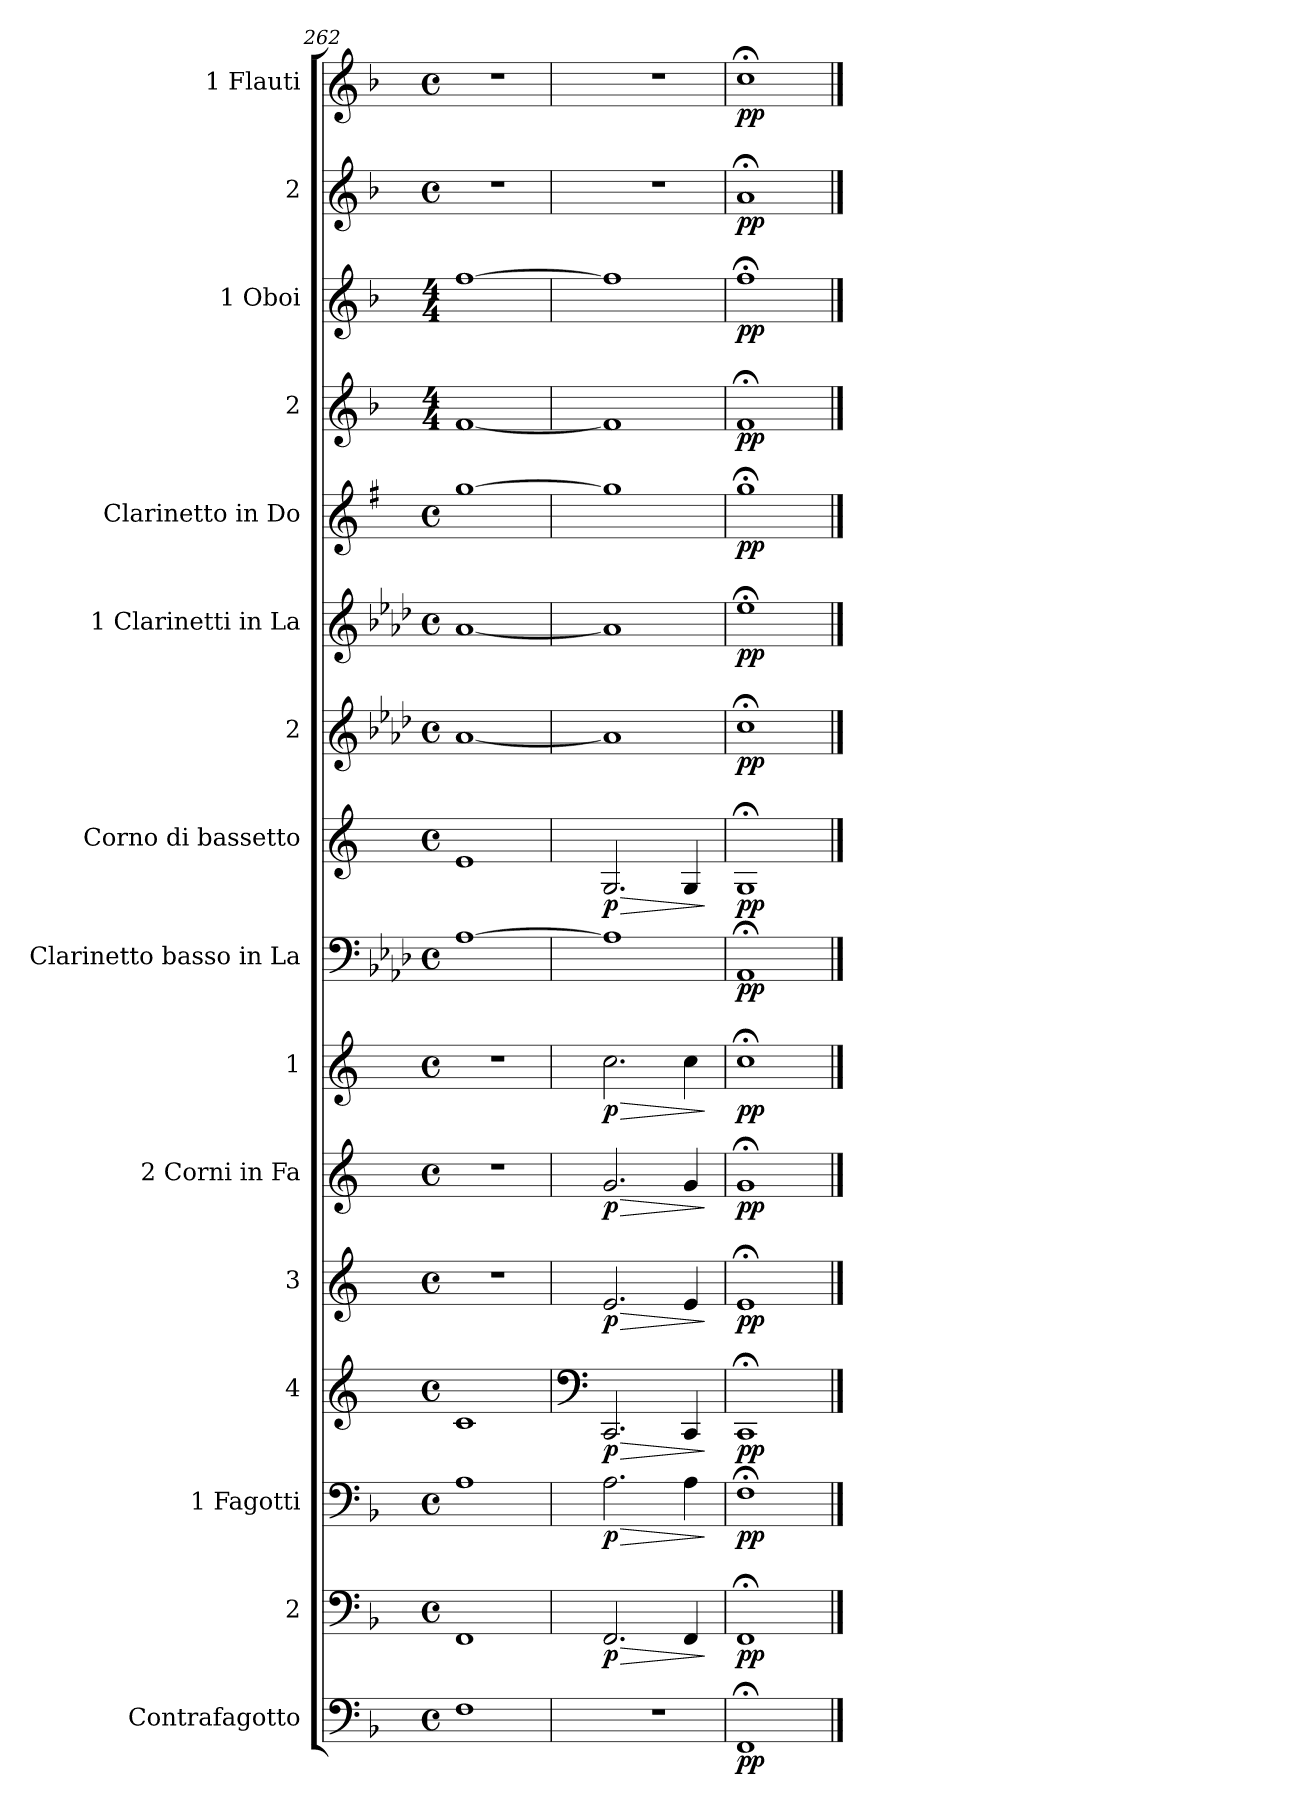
**kern	**dynam	**kern	**dynam	**kern	**dynam	**kern	**dynam	**kern	**dynam	**kern	**dynam	**kern	**dynam	**kern	**dynam	**kern	**dynam	**kern	**dynam	**kern	**dynam	**kern	**dynam	**kern	**dynam	**kern	**dynam	**kern	**dynam	**kern	**dynam
*part16	*part16	*part15	*part15	*part14	*part14	*part13	*part13	*part12	*part12	*part11	*part11	*part10	*part10	*part9	*part9	*part8	*part8	*part7	*part7	*part6	*part6	*part5	*part5	*part4	*part4	*part3	*part3	*part2	*part2	*part1	*part1
*staff16	*staff16	*staff15	*staff15	*staff14	*staff14	*staff13	*staff13	*staff12	*staff12	*staff11	*staff11	*staff10	*staff10	*staff9	*staff9	*staff8	*staff8	*staff7	*staff7	*staff6	*staff6	*staff5	*staff5	*staff4	*staff4	*staff3	*staff3	*staff2	*staff2	*staff1	*staff1
*I"Contrafagotto	*	*I"2	*	*I"1  Fagotti	*	*I"4	*	*I"3	*	*I"2  Corni in Fa	*	*I"1	*	*I"Clarinetto basso in La	*	*I"Corno di bassetto	*	*I"2	*	*I"1  Clarinetti in La	*	*I"Clarinetto in Do	*	*I"2	*	*I"1  Oboi	*	*I"2	*	*I"1  Flauti	*
*I'C.Fg.	*	*	*	*I'1  Fg.	*	*	*	*	*	*I'2  Cor. in Fa	*	*	*	*I'Cl. bas. in La	*	*I'Cor. di bast.	*	*	*	*I'1  Cl. in La	*	*I'Cl. in Do	*	*	*	*I'1  Ob.	*	*	*	*I'1  Fl.	*
*clefF4	*	*clefF4	*	*clefF4	*	*clefG2	*	*clefG2	*	*clefG2	*	*clefG2	*	*clefF4	*	*clefG2	*	*clefG2	*	*clefG2	*	*clefG2	*	*clefG2	*	*clefG2	*	*clefG2	*	*clefG2	*
*ITrd7c12	*	*	*	*	*	*ITrd4c7	*	*ITrd4c7	*	*ITrd4c7	*	*ITrd4c7	*	*ITrd2c3	*	*ITrd4c7	*	*ITrd2c3	*	*ITrd2c3	*	*ITrd1c2	*	*	*	*	*	*	*	*	*
*k[b-]	*	*k[b-]	*	*k[b-]	*	*k[b-]	*	*k[b-]	*	*k[b-]	*	*k[b-]	*	*k[b-]	*	*k[b-]	*	*k[b-]	*	*k[b-]	*	*k[b-]	*	*k[b-]	*	*k[b-]	*	*k[b-]	*	*k[b-]	*
*M4/4	*	*M4/4	*	*M4/4	*	*M4/4	*	*M4/4	*	*M4/4	*	*M4/4	*	*M4/4	*	*M4/4	*	*M4/4	*	*M4/4	*	*M4/4	*	*M4/4	*	*M4/4	*	*M4/4	*	*M4/4	*
*met(c)	*	*met(c)	*	*met(c)	*	*met(c)	*	*met(c)	*	*met(c)	*	*met(c)	*	*met(c)	*	*met(c)	*	*met(c)	*	*met(c)	*	*met(c)	*	*	*	*	*	*met(c)	*	*met(c)	*
=262	=262	=262	=262	=262	=262	=262	=262	=262	=262	=262	=262	=262	=262	=262	=262	=262	=262	=262	=262	=262	=262	=262	=262	=262	=262	=262	=262	=262	=262	=262	=262
1FF	.	1FF	.	1A	.	1F	.	1r	.	1r	.	1r	.	[1F	.	1A	.	[1f	.	[1f	.	[1ff	.	[1f	.	[1ff	.	1r	.	1r	.
=263	=263	=263	=263	=263	=263	=263	=263	=263	=263	=263	=263	=263	=263	=263	=263	=263	=263	=263	=263	=263	=263	=263	=263	=263	=263	=263	=263	=263	=263	=263	=263
*	*	*	*	*	*	*clefF4	*	*	*	*	*	*	*	*	*	*	*	*	*	*	*	*	*	*	*	*	*	*	*	*	*
!	!	!	!LO:HP:b	!	!LO:HP:b	!	!LO:HP:b	!	!LO:HP:b	!	!LO:HP:b	!	!LO:HP:b	!	!	!	!LO:HP:b	!	!	!	!	!	!	!	!	!	!	!	!	!	!
!	!	!	!LO:DY:n=1:b	!	!LO:DY:n=1:b	!	!LO:DY:n=1:b	!	!LO:DY:n=1:b	!	!LO:DY:n=1:b	!	!LO:DY:n=1:b	!	!	!	!LO:DY:n=1:b	!	!	!	!	!	!	!	!	!	!	!	!	!	!
1r	.	2.FF/	> p	2.A\	> p	2.FFF/	> p	2.A/	> p	2.c/	> p	2.f\	> p	1F]	.	2.C/	> p	1f]	.	1f]	.	1ff]	.	1f]	.	1ff]	.	1r	.	1r	.
.	.	4FF/	.	4A\	.	4FFF/	.	4A/	.	4c/	.	4f\	.	.	.	4C/	.	.	.	.	.	.	.	.	.	.	.	.	.	.	.
.	.	.	]	.	]	.	]	.	]	.	]	.	]	.	.	.	]	.	.	.	.	.	.	.	.	.	.	.	.	.	.
=264	=264	=264	=264	=264	=264	=264	=264	=264	=264	=264	=264	=264	=264	=264	=264	=264	=264	=264	=264	=264	=264	=264	=264	=264	=264	=264	=264	=264	=264	=264	=264
!	!LO:DY:b	!	!LO:DY:b	!	!LO:DY:b	!	!LO:DY:b	!	!LO:DY:b	!	!LO:DY:b	!	!LO:DY:b	!	!LO:DY:b	!	!LO:DY:b	!	!LO:DY:b	!	!LO:DY:b	!	!LO:DY:b	!	!LO:DY:b	!	!LO:DY:b	!	!LO:DY:b	!	!LO:DY:b
1FFF;<	pp	1FF;<	pp	1F;<	pp	1FFF;<	pp	1A;<	pp	1c;<	pp	1f;<	pp	1FF;<	pp	1C;<	pp	1a;<	pp	1cc;<	pp	1ff;<	pp	1f;<	pp	1ff;<	pp	1a;<	pp	1cc;<	pp
==	==	==	==	==	==	==	==	==	==	==	==	==	==	==	==	==	==	==	==	==	==	==	==	==	==	==	==	==	==	==	==
*-	*-	*-	*-	*-	*-	*-	*-	*-	*-	*-	*-	*-	*-	*-	*-	*-	*-	*-	*-	*-	*-	*-	*-	*-	*-	*-	*-	*-	*-	*-	*-
